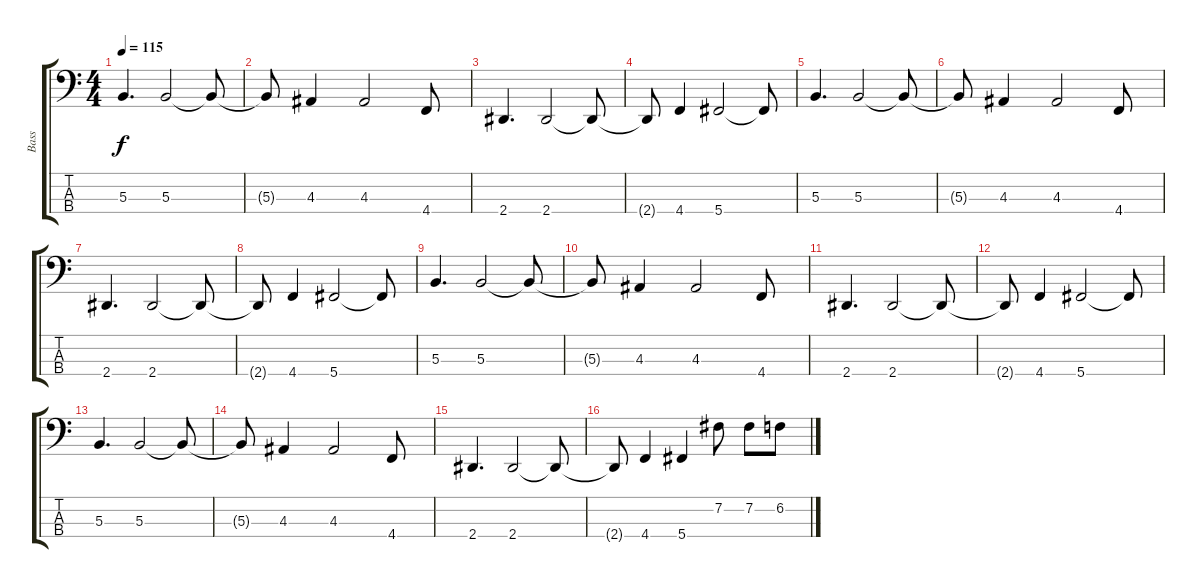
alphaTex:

\track ("Bass" "Bass") {instrument electricbasspick}
\staff {score tabs}
\tuning (E2 B1 Gb1 Db1) {hide}
\ts (4 4)
\tempo 115
\clef f4
\ks c
5.3.4{d dy f} 5.3.2 5.3{t}.8 |
5.3{t}.8 4.3.4 4.3.2 4.4.8 |
2.4.4{d} 2.4.2 2.4{t}.8 |
2.4{t}.8 4.4.4 5.4.2 5.4{t}.8 |
5.3.4{d} 5.3.2 5.3{t}.8 |
5.3{t}.8 4.3.4 4.3.2 4.4.8 |
2.4.4{d} 2.4.2 2.4{t}.8 |
2.4{t}.8 4.4.4 5.4.2 5.4{t}.8 |
5.3.4{d} 5.3.2 5.3{t}.8 |
5.3{t}.8 4.3.4 4.3.2 4.4.8 |
2.4.4{d} 2.4.2 2.4{t}.8 |
2.4{t}.8 4.4.4 5.4.2 5.4{t}.8 |
5.3.4{d} 5.3.2 5.3{t}.8 |
5.3{t}.8 4.3.4 4.3.2 4.4.8 |
2.4.4{d} 2.4.2 2.4{t}.8 |
2.4{t}.8 4.4.4 5.4.4 7.2.8 7.2.8 6.2.8
